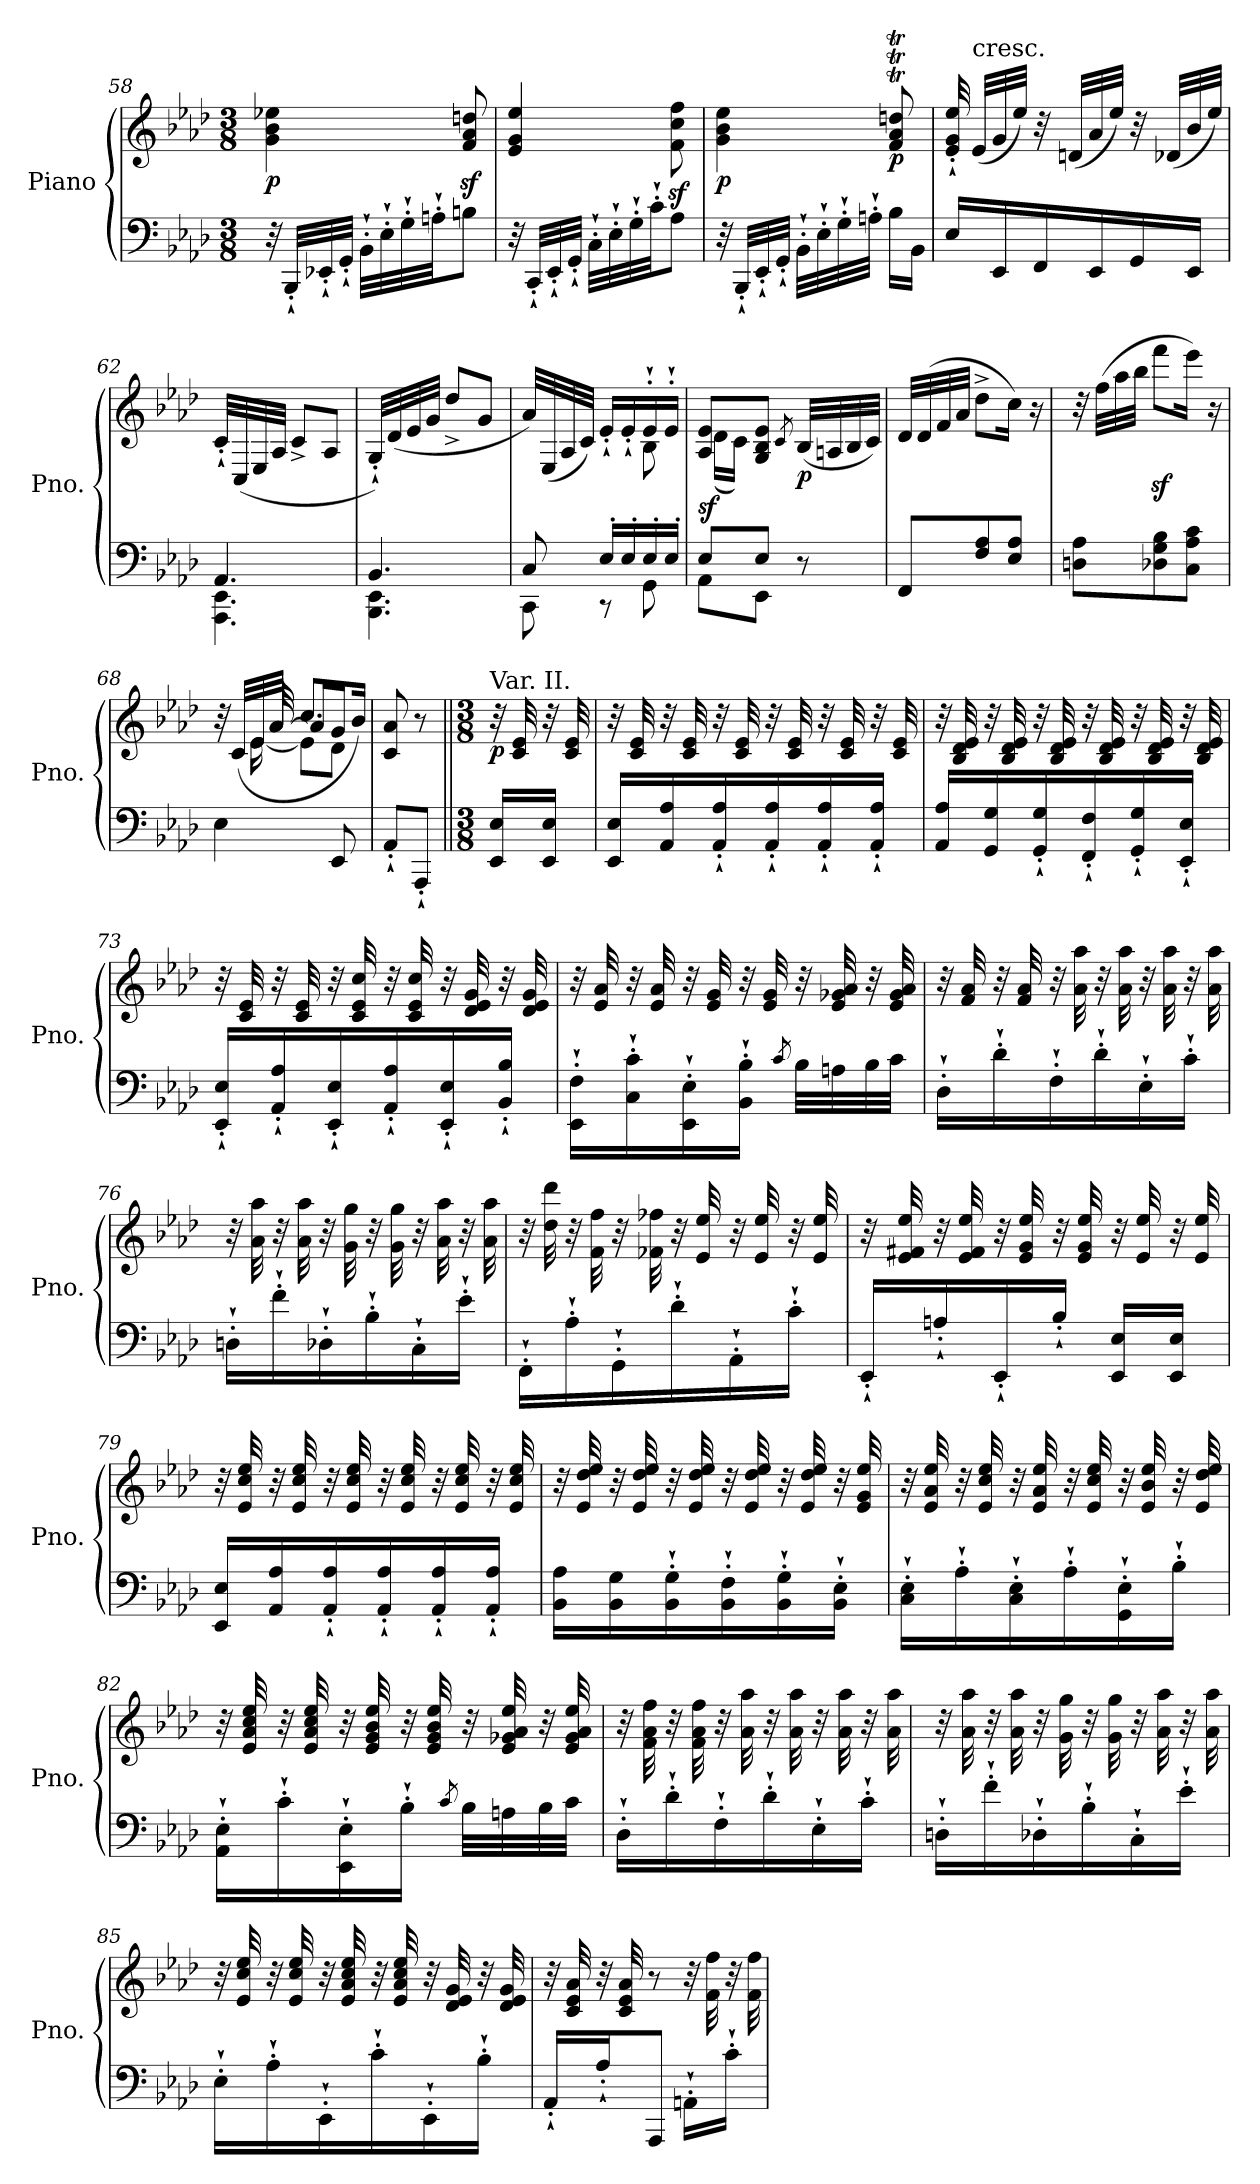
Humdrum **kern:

**kern	**kern	**dynam
*part1	*part1	*part1
*staff2	*staff1	*staff1/2
*I"Piano	*	*
*I'Pno.	*	*
*clefF4	*clefG2	*
*k[b-e-a-d-]	*k[b-e-a-d-]	*
*A-:	*A-:	*
*M3/8	*M3/8	*
=58	=58	=58
!	!	!LO:DY:b
32r	4g\ 4b-\ 4ee-X\	p
32BBB-'`/LLL	.	.
32EE-X'`/	.	.
32GG'`/JJJ	.	.
32BB-'`\LLL	.	.
32E-'`\	.	.
32G'`\	.	.
32An'`\JJ	.	.
8Bn\J	8f/z< 8a-/z< 8ddn/z<	.
=59	=59	=59
32r	4e-/ 4g/ 4ee-/	.
32CC'`/LLL	.	.
32EE-'`/	.	.
32GG'`/JJJ	.	.
32C'`\LLL	.	.
32E-'`\	.	.
32G'`\	.	.
32c'`\JJ	.	.
8A-\J	8f\z< 8cc\z< 8ff\z<	.
=60	=60	=60
!	!	!LO:DY:b
32r	4g\ 4b-\ 4ee-\	p
32BBB-'`/LLL	.	.
32EE-'`/	.	.
32GG'`/JJJ	.	.
32BB-'`\LLL	.	.
32E-'`\	.	.
32G'`\	.	.
32An'`\JJJ	.	.
!	!	!LO:DY:b
16B-\LL	8f/T 8a-/T 8ddn/T	p
16BB-\JJ	.	.
!!LO:PB:g=z
=61	=61	=61
16E-/LL	32e-/'` 32g/'` 32ee-/'`	.
!	!LO:TX:a:t=cresc.	!
.	(<32e-/LLL	.
16EE-/	32g/	.
.	32ee-/JJJ)	.
16FF/	32r	.
.	(<32dn/LLL	.
16EE-/	32a-/	.
.	32ee-/JJJ)	.
16GG/	32r	.
.	(<32d-X/LLL	.
16EE-/JJ	32b-/	.
.	32ee-/JJJ)	.
=62	=62	=62
*^	*	*
4.AA-/	4.AAA-\ 4.EE-\	32c'`/LLL	.
.	.	(<32C/	.
.	.	32E-/	.
.	.	32A-/JJJ	.
.	.	8c^/L	.
.	.	8A-/J	.
=63	=63	=63	=63
4.BB-/	4.BBB-\ 4.EE-\	32G'`/LLL)	.
.	.	(<32d-/	.
.	.	32e-/	.
.	.	32g/JJJ	.
.	.	8dd-^/L	.
.	.	8g/J	.
=64	=64	=64	=64
*	*	*^	*
8C/	8CC\	32a-/LLL)	4ryy	.
.	.	(>32E-/	.	.
.	.	32A-/	.	.
.	.	32c/JJJ)	.	.
16E-'/LL	8r	16e-'`/LL	.	.
16E-'/	.	16e-'`/	.	.
16E-'/	8GG\	16e-'`/	8B-\	.
16E-'/JJ	.	16e-'`/JJ	.	.
!!LO:LB:g=z	!!
=65	=65	=65	=65	=65
!	!	!	!	!LO:DY:b
8E-/L	8AA-\L	8A-/ 8e-/L	(<16d-\LL	sf
.	.	.	16c\JJ)	.
8E-/J	8EE-\J	8G/ 8B-/ 8e-/J	4ryy	.
.	.	8qc/	.	.
!	!	!	!	!LO:DY:b
8r	8ryy	(>32B-/LLL	.	p
.	.	32An/	.	.
.	.	32B-/	.	.
.	.	32c/JJJ)	.	.
*v	*v	*	*	*
*	*v	*v	*
=66	=66	=66
8FF/L	32d-/LLL	.
.	(>32d-/	.
.	32f/	.
.	32a-/JJJ	.
8F/ 8A-/	8dd-^\L	.
8E-/ 8A-/J	16cc\Jk)	.
.	16r	.
=67	=67	=67
8Dn\ 8A-\L	32r	.
.	(>32ff\LLL	.
.	32aa-\	.
.	32bb-\JJJ	.
8D-X\ 8G\ 8B-\	8fffz<\L	.
8C\ 8A-\ 8c\J	16eee-\Jk)	.
.	16r	.
=68	=68	=68
*	*^	*
*	*	*^	*
4E-\	32r	16ryy	16.ryy	.
.	(>32c/LLL	.	.	.
.	32e-/	[16e-\	.	.
.	32a-/JJJ	.	[32a-/	.
.	8.cc/L	8e-\L]	8a-/L]	.
8EE-/	.	8d-\J	8g/J	.
.	16b-/Jk)	.	.	.
*	*v	*v	*v	*
=69	=69	=69
8AA-'`/L	8c/ 8a-/	.
8AAA-'`/J	8r	.
=70||	=70||	=70||
*M3/8	*M3/8	*
!	!LO:TX:a:t=Var. II.	!
!	!	!LO:DY:b
16EE-/ 16E-/LL	32r	p
.	32c/ 32e-/	.
16EE-/ 16E-/JJ	32r	.
.	32c/ 32e-/	.
!!LO:LB:g=z
=71	=71	=71
16EE-/ 16E-/LL	32r	.
.	32c/ 32e-/	.
16AA-/ 16A-/	32r	.
.	32c/ 32e-/	.
16AA-/'` 16A-/'`	32r	.
.	32c/ 32e-/	.
16AA-/'` 16A-/'`	32r	.
.	32c/ 32e-/	.
16AA-/'` 16A-/'`	32r	.
.	32c/ 32e-/	.
16AA-/'` 16A-/'`JJ	32r	.
.	32c/ 32e-/	.
=72	=72	=72
16AA-/ 16A-/LL	32r	.
.	32B-/ 32d-/ 32e-/	.
16GG/ 16G/	32r	.
.	32B-/ 32d-/ 32e-/	.
16GG/'` 16G/'`	32r	.
.	32B-/ 32d-/ 32e-/	.
16FF/'` 16F/'`	32r	.
.	32B-/ 32d-/ 32e-/	.
16GG/'` 16G/'`	32r	.
.	32B-/ 32d-/ 32e-/	.
16EE-/'` 16E-/'`JJ	32r	.
.	32B-/ 32d-/ 32e-/	.
=73	=73	=73
16EE-/'` 16E-/'`LL	32r	.
.	32c/ 32e-/	.
16AA-/'` 16A-/'`	32r	.
.	32c/ 32e-/	.
16EE-/'` 16E-/'`	32r	.
.	32c/ 32e-/ 32cc/	.
16AA-/'` 16A-/'`	32r	.
.	32c/ 32e-/ 32cc/	.
16EE-/'` 16E-/'`	32r	.
.	32d-/ 32e-/ 32g/	.
16BB-/'` 16B-/'`JJ	32r	.
.	32d-/ 32e-/ 32g/	.
!!LO:LB:g=z
=74	=74	=74
16EE-\'` 16F\'`LL	32r	.
.	32e-/ 32a-/	.
16C\'` 16c\'`	32r	.
.	32e-/ 32a-/	.
16EE-\'` 16E-\'`	32r	.
.	32e-/ 32g/	.
16BB-\'` 16B-\'`JJ	32r	.
.	32e-/ 32g/	.
8qc/	.	.
32B-\LLL	32r	.
32An\	32e-/ 32g-X/ 32a-/	.
32B-\	32r	.
32c\JJJ	32e-/ 32g-/ 32a-/	.
=75	=75	=75
16D-'`\LL	32r	.
.	32f/ 32a-/	.
16d-'`\	32r	.
.	32f/ 32a-/	.
16F'`\	32r	.
.	32a-\ 32aa-\	.
16d-'`\	32r	.
.	32a-\ 32aa-\	.
16E-'`\	32r	.
.	32a-\ 32aa-\	.
16c'`\JJ	32r	.
.	32a-\ 32aa-\	.
=76	=76	=76
16Dn'`\LL	32r	.
.	32a-\ 32aa-\	.
16f'`\	32r	.
.	32a-\ 32aa-\	.
16D-X'`\	32r	.
.	32g\ 32gg\	.
16B-'`\	32r	.
.	32g\ 32gg\	.
16C'`\	32r	.
.	32a-\ 32aa-\	.
16e-'`\JJ	32r	.
.	32a-\ 32aa-\	.
!!LO:LB:g=z
=77	=77	=77
16FF'`\LL	32r	.
.	32dd-\ 32ddd-\	.
16A-'`\	32r	.
.	32f\ 32ff\	.
16GG'`\	32r	.
.	32f-X\ 32ff-X\	.
16d-'`\	32r	.
.	32e-/ 32ee-/	.
16AA-'`\	32r	.
.	32e-/ 32ee-/	.
16c'`\JJ	32r	.
.	32e-/ 32ee-/	.
=78	=78	=78
16EE-'`/LL	32r	.
.	32e-/ 32f#X/ 32ee-/	.
16An'`/	32r	.
.	32e-/ 32f#/ 32ee-/	.
16EE-'`/	32r	.
.	32e-/ 32g/ 32ee-/	.
16B-'`/JJ	32r	.
.	32e-/ 32g/ 32ee-/	.
16EE-/ 16E-/LL	32r	.
.	32e-/ 32ee-/	.
16EE-/ 16E-/JJ	32r	.
.	32e-/ 32ee-/	.
=79	=79	=79
16EE-/ 16E-/LL	32r	.
.	32e-/ 32cc/ 32ee-/	.
16AA-/ 16A-/	32r	.
.	32e-/ 32cc/ 32ee-/	.
16AA-/'` 16A-/'`	32r	.
.	32e-/ 32cc/ 32ee-/	.
16AA-/'` 16A-/'`	32r	.
.	32e-/ 32cc/ 32ee-/	.
16AA-/'` 16A-/'`	32r	.
.	32e-/ 32cc/ 32ee-/	.
16AA-/'` 16A-/'`JJ	32r	.
.	32e-/ 32cc/ 32ee-/	.
!!LO:LB:g=z
=80	=80	=80
16BB-\ 16A-\LL	32r	.
.	32e-/ 32dd-/ 32ee-/	.
16BB-\ 16G\	32r	.
.	32e-/ 32dd-/ 32ee-/	.
16BB-\'` 16G\'`	32r	.
.	32e-/ 32dd-/ 32ee-/	.
16BB-\'` 16F\'`	32r	.
.	32e-/ 32dd-/ 32ee-/	.
16BB-\'` 16G\'`	32r	.
.	32e-/ 32dd-/ 32ee-/	.
16BB-\'` 16E-\'`JJ	32r	.
.	32e-/ 32g/ 32ee-/	.
=81	=81	=81
16C\'` 16E-\'`LL	32r	.
.	32e-/ 32a-/ 32ee-/	.
16A-'`\	32r	.
.	32e-/ 32cc/ 32ee-/	.
16C\'` 16E-\'`	32r	.
.	32e-/ 32a-/ 32ee-/	.
16A-'`\	32r	.
.	32e-/ 32cc/ 32ee-/	.
16GG\'` 16E-\'`	32r	.
.	32e-/ 32b-/ 32ee-/	.
16B-'`\JJ	32r	.
.	32e-/ 32dd-/ 32ee-/	.
=82	=82	=82
16AA-\'` 16E-\'`LL	32r	.
.	32e-/ 32a-/ 32cc/ 32ee-/	.
16c'`\	32r	.
.	32e-/ 32a-/ 32cc/ 32ee-/	.
16EE-\'` 16E-\'`	32r	.
.	32e-/ 32g/ 32b-/ 32ee-/	.
16B-'`\JJ	32r	.
.	32e-/ 32g/ 32b-/ 32ee-/	.
8qc/	.	.
32B-\LLL	32r	.
32An\	32e-/ 32g-X/ 32a-/ 32ee-/	.
32B-\	32r	.
32c\JJJ	32e-/ 32g-/ 32a-/ 32ee-/	.
!!LO:PB:g=z
=83	=83	=83
16D-'`\LL	32r	.
.	32f\ 32a-\ 32ff\	.
16d-'`\	32r	.
.	32f\ 32a-\ 32ff\	.
16F'`\	32r	.
.	32a-\ 32aa-\	.
16d-'`\	32r	.
.	32a-\ 32aa-\	.
16E-'`\	32r	.
.	32a-\ 32aa-\	.
16c'`\JJ	32r	.
.	32a-\ 32aa-\	.
=84	=84	=84
16Dn'`\LL	32r	.
.	32a-\ 32aa-\	.
16f'`\	32r	.
.	32a-\ 32aa-\	.
16D-X'`\	32r	.
.	32g\ 32gg\	.
16B-'`\	32r	.
.	32g\ 32gg\	.
16C'`\	32r	.
.	32a-\ 32aa-\	.
16e-'`\JJ	32r	.
.	32a-\ 32aa-\	.
=85	=85	=85
16E-'`\LL	32r	.
.	32e-/ 32cc/ 32ee-/	.
16A-'`\	32r	.
.	32e-/ 32cc/ 32ee-/	.
16EE-'`\	32r	.
.	32e-/ 32a-/ 32cc/ 32ee-/	.
16c'`\	32r	.
.	32e-/ 32a-/ 32cc/ 32ee-/	.
16EE-'`\	32r	.
.	32d-/ 32e-/ 32g/	.
16B-'`\JJ	32r	.
.	32d-/ 32e-/ 32g/	.
!!LO:LB:g=z
=86	=86	=86
16AA-'`/LL	32r	.
.	32c/ 32e-/ 32a-/	.
16A-'`/J	32r	.
.	32c/ 32e-/ 32a-/	.
8AAA-/J	8r	.
16AAn'`\LL	32r	.
.	32f\ 32ff\	.
16c'`\JJ	32r	.
.	32f\ 32ff\	.
=	=	=
*-	*-	*-
